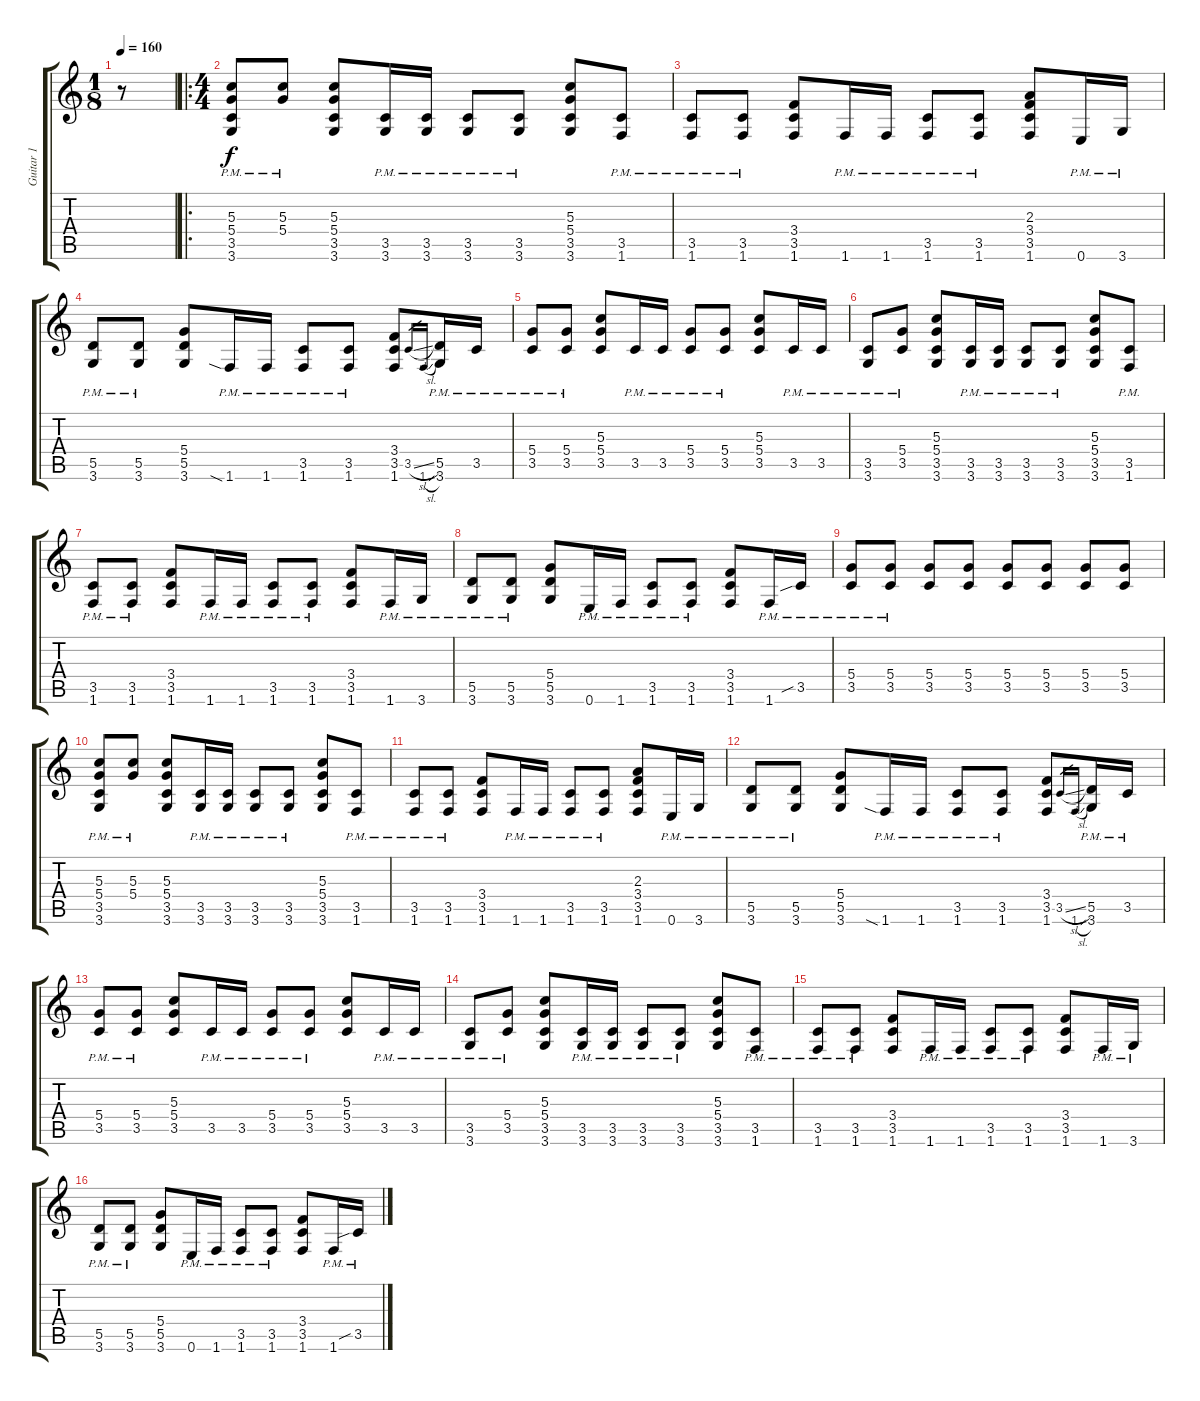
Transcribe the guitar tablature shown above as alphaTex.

\track ("Guitar 1" "Guitar 1") {instrument overdrivenguitar}
\staff {score tabs}
\tuning (E4 B3 G3 D3 A2 E2) {hide}
\ts (1 8)
\tempo 160
\clef g2
\ks c
r.8{dy f instrument overdrivenguitar} |
\ro
\ts (4 4)
(5.3{pm} 5.4{pm} 3.5{pm} 3.6{pm}).8 (5.3{pm} 5.4{pm}).8 (5.3 5.4 3.5 3.6).8 (3.5{pm} 3.6{pm}).16 (3.5{pm} 3.6{pm}).16 (3.5{pm} 3.6{pm}).8 (3.5{pm} 3.6{pm}).8 (5.3 5.4 3.5 3.6).8 (3.5{pm} 1.6{pm}).8 |
(3.5{pm} 1.6{pm}).8 (3.5{pm} 1.6{pm}).8 (3.4 3.5 1.6).8 1.6{pm}.16 1.6{pm}.16 (3.5{pm} 1.6{pm}).8 (3.5{pm} 1.6{pm}).8 (2.3 3.4 3.5 1.6).8 0.6{pm}.16 3.6{pm}.16 |
(5.5{pm} 3.6{pm}).8 (5.5{pm} 3.6{pm}).8 (5.4 5.5 3.6).8 1.6{sia pm}.16 1.6{pm}.16 (3.5{pm} 1.6{pm}).8 (3.5{pm} 1.6{pm}).8 (3.4 3.5 1.6).8 3.5{sl}.16{gr} 1.6{sl}.16{gr} (5.5{pm} 3.6{pm}).16 3.5{pm}.16 |
(5.4{pm} 3.5{pm}).8 (5.4{pm} 3.5{pm}).8 (5.3 5.4 3.5).8 3.5{pm}.16 3.5{pm}.16 (5.4{pm} 3.5{pm}).8 (5.4{pm} 3.5{pm}).8 (5.3 5.4 3.5).8 3.5{pm}.16 3.5{pm}.16 |
(3.5{pm} 3.6{pm}).8 (5.4{pm} 3.5{pm}).8 (5.3 5.4 3.5 3.6).8 (3.5{pm} 3.6{pm}).16 (3.5{pm} 3.6{pm}).16 (3.5{pm} 3.6{pm}).8 (3.5{pm} 3.6{pm}).8 (5.3 5.4 3.5 3.6).8 (3.5{pm} 1.6{pm}).8 |
(3.5{pm} 1.6{pm}).8 (3.5{pm} 1.6{pm}).8 (3.4 3.5 1.6).8 1.6{pm}.16 1.6{pm}.16 (3.5{pm} 1.6{pm}).8 (3.5{pm} 1.6{pm}).8 (3.4 3.5 1.6).8 1.6{pm}.16 3.6{pm}.16 |
(5.5{pm} 3.6{pm}).8 (5.5{pm} 3.6{pm}).8 (5.4 5.5 3.6).8 0.6{pm}.16 1.6{pm}.16 (3.5{pm} 1.6{pm}).8 (3.5{pm} 1.6{pm}).8 (3.4 3.5 1.6).8 1.6{pm}.16 3.5{sib pm}.16 |
(5.4{pm} 3.5{pm}).8 (5.4{pm} 3.5{pm}).8 (5.4 3.5).8 (5.4 3.5).8 (5.4 3.5).8 (5.4 3.5).8 (5.4 3.5).8 (5.4 3.5).8 |
(5.3{pm} 5.4{pm} 3.5{pm} 3.6{pm}).8 (5.3{pm} 5.4{pm}).8 (5.3 5.4 3.5 3.6).8 (3.5{pm} 3.6{pm}).16 (3.5{pm} 3.6{pm}).16 (3.5{pm} 3.6{pm}).8 (3.5{pm} 3.6{pm}).8 (5.3 5.4 3.5 3.6).8 (3.5{pm} 1.6{pm}).8 |
(3.5{pm} 1.6{pm}).8 (3.5{pm} 1.6{pm}).8 (3.4 3.5 1.6).8 1.6{pm}.16 1.6{pm}.16 (3.5{pm} 1.6{pm}).8 (3.5{pm} 1.6{pm}).8 (2.3 3.4 3.5 1.6).8 0.6{pm}.16 3.6{pm}.16 |
(5.5{pm} 3.6{pm}).8 (5.5{pm} 3.6{pm}).8 (5.4 5.5 3.6).8 1.6{sia pm}.16 1.6{pm}.16 (3.5{pm} 1.6{pm}).8 (3.5{pm} 1.6{pm}).8 (3.4 3.5 1.6).8 3.5{sl}.16{gr} 1.6{sl}.16{gr} (5.5{pm} 3.6{pm}).16 3.5{pm}.16 |
(5.4{pm} 3.5{pm}).8 (5.4{pm} 3.5{pm}).8 (5.3 5.4 3.5).8 3.5{pm}.16 3.5{pm}.16 (5.4{pm} 3.5{pm}).8 (5.4{pm} 3.5{pm}).8 (5.3 5.4 3.5).8 3.5{pm}.16 3.5{pm}.16 |
(3.5{pm} 3.6{pm}).8 (5.4{pm} 3.5{pm}).8 (5.3 5.4 3.5 3.6).8 (3.5{pm} 3.6{pm}).16 (3.5{pm} 3.6{pm}).16 (3.5{pm} 3.6{pm}).8 (3.5{pm} 3.6{pm}).8 (5.3 5.4 3.5 3.6).8 (3.5{pm} 1.6{pm}).8 |
(3.5{pm} 1.6{pm}).8 (3.5{pm} 1.6{pm}).8 (3.4 3.5 1.6).8 1.6{pm}.16 1.6{pm}.16 (3.5{pm} 1.6{pm}).8 (3.5{pm} 1.6{pm}).8 (3.4 3.5 1.6).8 1.6{pm}.16 3.6{pm}.16 |
(5.5{pm} 3.6{pm}).8 (5.5{pm} 3.6{pm}).8 (5.4 5.5 3.6).8 0.6{pm}.16 1.6{pm}.16 (3.5{pm} 1.6{pm}).8 (3.5{pm} 1.6{pm}).8 (3.4 3.5 1.6).8 1.6{pm}.16 3.5{sib pm}.16
